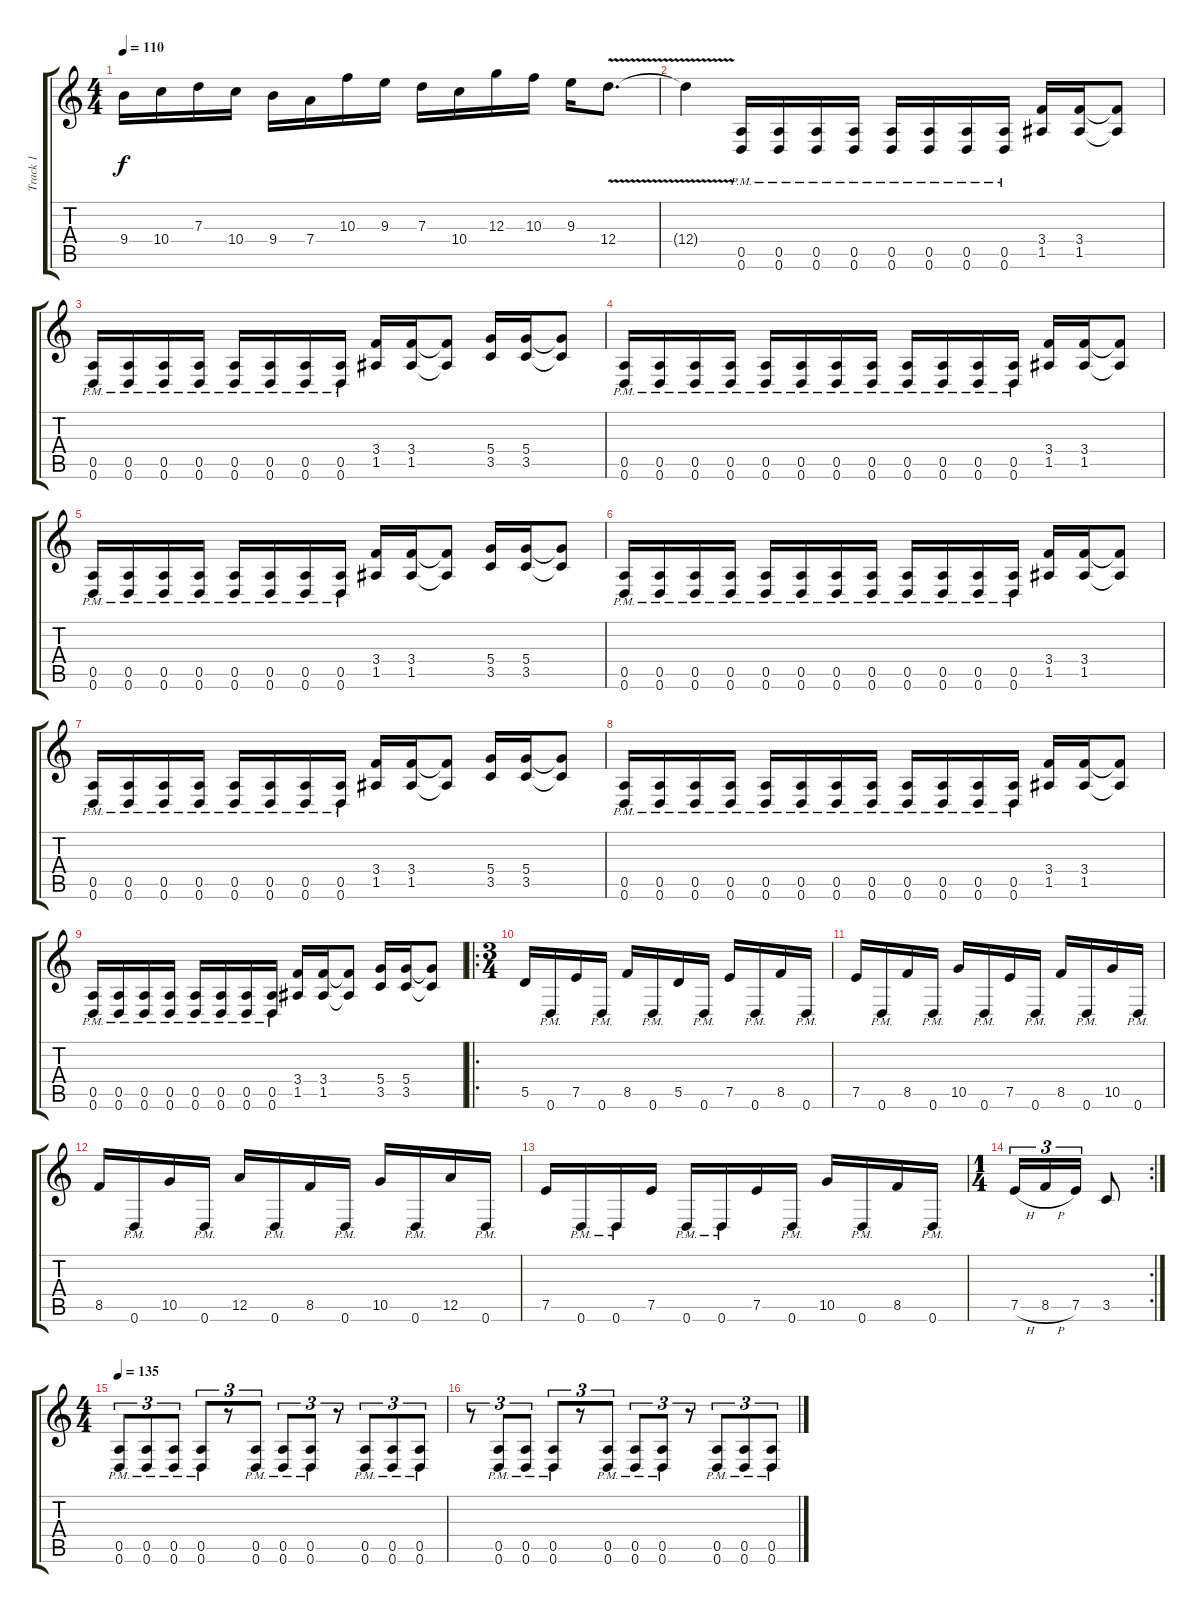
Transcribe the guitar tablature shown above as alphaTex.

\track ("Track 1" "Track 1") {instrument distortionguitar}
\staff {score tabs}
\tuning (E4 B3 G3 D3 A2 D2) {hide}
\ts (4 4)
\tempo 110
\clef g2
\ks c
9.4.16{dy f} 10.4.16 7.3.16 10.4.16 9.4.16 7.4.16 10.3.16 9.3.16 7.3.16 10.4.16 12.3.16 10.3.16 9.3.16 12.4{v}.8{d} |
12.4{t}.4 (0.5{pm} 0.6{pm}).16 (0.5{pm} 0.6{pm}).16 (0.5{pm} 0.6{pm}).16 (0.5{pm} 0.6{pm}).16 (0.5{pm} 0.6{pm}).16 (0.5{pm} 0.6{pm}).16 (0.5{pm} 0.6{pm}).16 (0.5{pm} 0.6{pm}).16 (3.4 1.5).16 (3.4 1.5).16 (3.4{t} 1.5{t}).8 |
(0.5{pm} 0.6{pm}).16 (0.5{pm} 0.6{pm}).16 (0.5{pm} 0.6{pm}).16 (0.5{pm} 0.6{pm}).16 (0.5{pm} 0.6{pm}).16 (0.5{pm} 0.6{pm}).16 (0.5{pm} 0.6{pm}).16 (0.5{pm} 0.6{pm}).16 (3.4 1.5).16 (3.4 1.5).16 (3.4{t} 1.5{t}).8 (5.4 3.5).16 (5.4 3.5).16 (5.4{t} 3.5{t}).8 |
(0.5{pm} 0.6{pm}).16 (0.5{pm} 0.6{pm}).16 (0.5{pm} 0.6{pm}).16 (0.5{pm} 0.6{pm}).16 (0.5{pm} 0.6{pm}).16 (0.5{pm} 0.6{pm}).16 (0.5{pm} 0.6{pm}).16 (0.5{pm} 0.6{pm}).16 (0.5{pm} 0.6{pm}).16 (0.5{pm} 0.6{pm}).16 (0.5{pm} 0.6{pm}).16 (0.5{pm} 0.6{pm}).16 (3.4 1.5).16 (3.4 1.5).16 (3.4{t} 1.5{t}).8 |
(0.5{pm} 0.6{pm}).16 (0.5{pm} 0.6{pm}).16 (0.5{pm} 0.6{pm}).16 (0.5{pm} 0.6{pm}).16 (0.5{pm} 0.6{pm}).16 (0.5{pm} 0.6{pm}).16 (0.5{pm} 0.6{pm}).16 (0.5{pm} 0.6{pm}).16 (3.4 1.5).16 (3.4 1.5).16 (3.4{t} 1.5{t}).8 (5.4 3.5).16 (5.4 3.5).16 (5.4{t} 3.5{t}).8 |
(0.5{pm} 0.6{pm}).16 (0.5{pm} 0.6{pm}).16 (0.5{pm} 0.6{pm}).16 (0.5{pm} 0.6{pm}).16 (0.5{pm} 0.6{pm}).16 (0.5{pm} 0.6{pm}).16 (0.5{pm} 0.6{pm}).16 (0.5{pm} 0.6{pm}).16 (0.5{pm} 0.6{pm}).16 (0.5{pm} 0.6{pm}).16 (0.5{pm} 0.6{pm}).16 (0.5{pm} 0.6{pm}).16 (3.4 1.5).16 (3.4 1.5).16 (3.4{t} 1.5{t}).8 |
(0.5{pm} 0.6{pm}).16 (0.5{pm} 0.6{pm}).16 (0.5{pm} 0.6{pm}).16 (0.5{pm} 0.6{pm}).16 (0.5{pm} 0.6{pm}).16 (0.5{pm} 0.6{pm}).16 (0.5{pm} 0.6{pm}).16 (0.5{pm} 0.6{pm}).16 (3.4 1.5).16 (3.4 1.5).16 (3.4{t} 1.5{t}).8 (5.4 3.5).16 (5.4 3.5).16 (5.4{t} 3.5{t}).8 |
(0.5{pm} 0.6{pm}).16 (0.5{pm} 0.6{pm}).16 (0.5{pm} 0.6{pm}).16 (0.5{pm} 0.6{pm}).16 (0.5{pm} 0.6{pm}).16 (0.5{pm} 0.6{pm}).16 (0.5{pm} 0.6{pm}).16 (0.5{pm} 0.6{pm}).16 (0.5{pm} 0.6{pm}).16 (0.5{pm} 0.6{pm}).16 (0.5{pm} 0.6{pm}).16 (0.5{pm} 0.6{pm}).16 (3.4 1.5).16 (3.4 1.5).16 (3.4{t} 1.5{t}).8 |
(0.5{pm} 0.6{pm}).16 (0.5{pm} 0.6{pm}).16 (0.5{pm} 0.6{pm}).16 (0.5{pm} 0.6{pm}).16 (0.5{pm} 0.6{pm}).16 (0.5{pm} 0.6{pm}).16 (0.5{pm} 0.6{pm}).16 (0.5{pm} 0.6{pm}).16 (3.4 1.5).16 (3.4 1.5).16 (3.4{t} 1.5{t}).8 (5.4 3.5).16 (5.4 3.5).16 (5.4{t} 3.5{t}).8 |
\ro
\ts (3 4)
5.5.16 0.6{pm}.16 7.5.16 0.6{pm}.16 8.5.16 0.6{pm}.16 5.5.16 0.6{pm}.16 7.5.16 0.6{pm}.16 8.5.16 0.6{pm}.16 |
7.5.16 0.6{pm}.16 8.5.16 0.6{pm}.16 10.5.16 0.6{pm}.16 7.5.16 0.6{pm}.16 8.5.16 0.6{pm}.16 10.5.16 0.6{pm}.16 |
8.5.16 0.6{pm}.16 10.5.16 0.6{pm}.16 12.5.16 0.6{pm}.16 8.5.16 0.6{pm}.16 10.5.16 0.6{pm}.16 12.5.16 0.6{pm}.16 |
7.5.16 0.6{pm}.16 0.6{pm}.16 7.5.16 0.6{pm}.16 0.6{pm}.16 7.5.16 0.6{pm}.16 10.5.16 0.6{pm}.16 8.5.16 0.6{pm}.16 |
\rc 2
\ts (1 4)
7.5{h}.16{tu (3 2)} 8.5{h}.16{tu (3 2)} 7.5.16{tu (3 2)} 3.5.8 |
\ts (4 4)
\tempo 135
(0.5{pm} 0.6{pm}).8{tu (3 2)} (0.5{pm} 0.6{pm}).8{tu (3 2)} (0.5{pm} 0.6{pm}).8{tu (3 2)} (0.5{pm} 0.6{pm}).8{tu (3 2)} r.8{tu (3 2)} (0.5{pm} 0.6{pm}).8{tu (3 2)} (0.5{pm} 0.6{pm}).8{tu (3 2)} (0.5{pm} 0.6{pm}).8{tu (3 2)} r.8{tu (3 2)} (0.5{pm} 0.6{pm}).8{tu (3 2)} (0.5{pm} 0.6{pm}).8{tu (3 2)} (0.5{pm} 0.6{pm}).8{tu (3 2)} |
r.8{tu (3 2)} (0.5{pm} 0.6{pm}).8{tu (3 2)} (0.5{pm} 0.6{pm}).8{tu (3 2)} (0.5{pm} 0.6{pm}).8{tu (3 2)} r.8{tu (3 2)} (0.5{pm} 0.6{pm}).8{tu (3 2)} (0.5{pm} 0.6{pm}).8{tu (3 2)} (0.5{pm} 0.6{pm}).8{tu (3 2)} r.8{tu (3 2)} (0.5{pm} 0.6{pm}).8{tu (3 2)} (0.5{pm} 0.6{pm}).8{tu (3 2)} (0.5{pm} 0.6{pm}).8{tu (3 2)}
